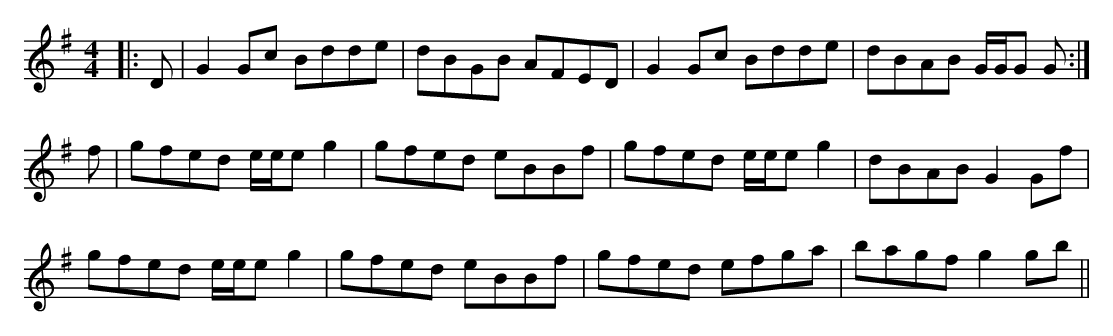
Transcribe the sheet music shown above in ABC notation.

X:1
M:4/4
K:G
|:D|G2Gc Bdde|dBGB AFED|G2Gc Bdde|dBAB G/G/G G:|
f|gfed e/e/e g2|gfed eBBf|gfed e/e/e g2|dBAB G2Gf|
gfed e/e/e g2|gfed eBBf|gfed efga|bagf g2gb||
